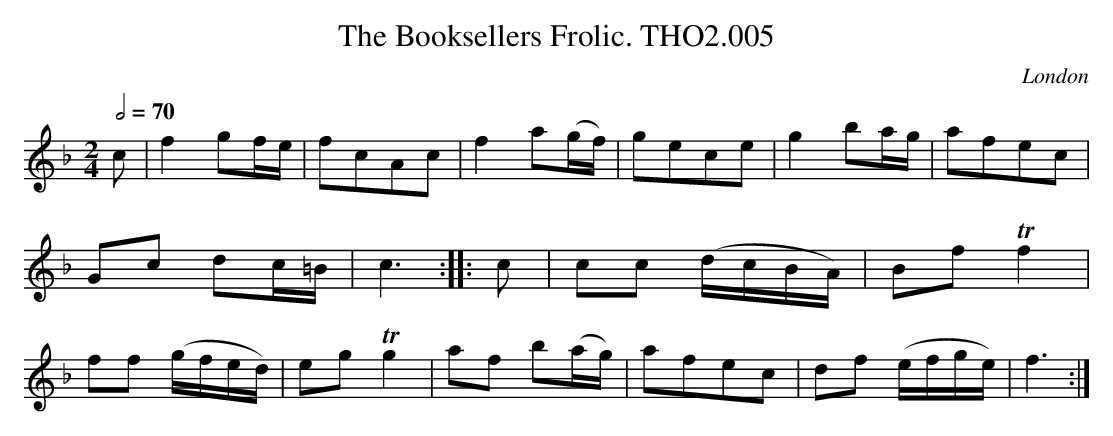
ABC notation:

X:1
T:Booksellers Frolic. THO2.005, The
O:London
M:2/4
L:1/8
Q:1/2=70
K:F
c|f2 gf/e/|fcAc|f2 a(g/f/)|gece|g2 ba/g/|afec|
Gc dc/=B/|c3::c|cc (d/c/B/A/)|Bf Tf2|
ff (g/f/e/d/)|eg Tg2|af b(a/g/)|afec|df (e/f/g/e/)|f3:|
